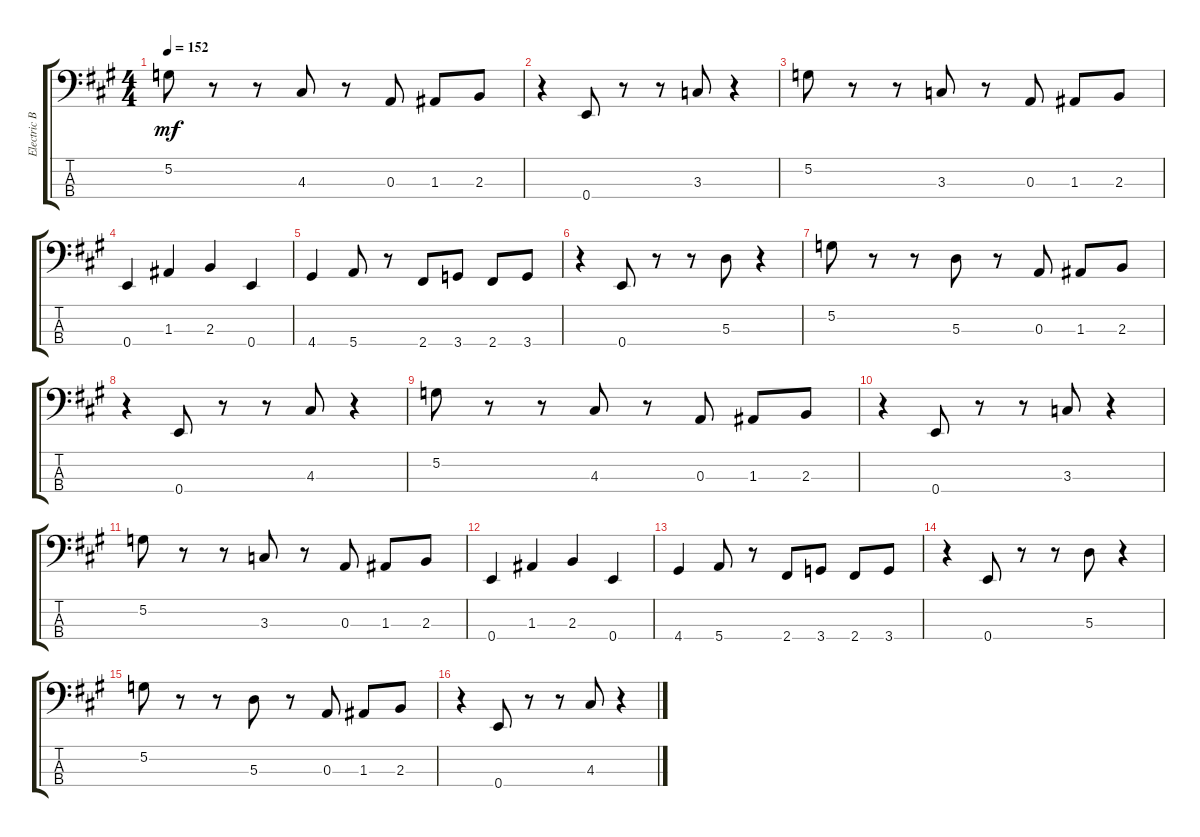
\track ("Electric Bass" "Electric B") {instrument electricbassfinger}
\staff {score tabs}
\tuning (G2 D2 A1 E1) {hide}
\ts (4 4)
\tempo 152
\clef f4
\ks a
5.2.8{dy mf} r.8 r.8 4.3.8 r.8 0.3.8 1.3.8 2.3.8 |
r.4 0.4.8 r.8 r.8 3.3.8 r.4 |
5.2.8 r.8 r.8 3.3.8 r.8 0.3.8 1.3.8 2.3.8 |
0.4.4 1.3.4 2.3.4 0.4.4 |
4.4.4 5.4.8 r.8 2.4.8 3.4.8 2.4.8 3.4.8 |
r.4 0.4.8 r.8 r.8 5.3.8 r.4 |
5.2.8 r.8 r.8 5.3.8 r.8 0.3.8 1.3.8 2.3.8 |
r.4 0.4.8 r.8 r.8 4.3.8 r.4 |
5.2.8 r.8 r.8 4.3.8 r.8 0.3.8 1.3.8 2.3.8 |
r.4 0.4.8 r.8 r.8 3.3.8 r.4 |
5.2.8 r.8 r.8 3.3.8 r.8 0.3.8 1.3.8 2.3.8 |
0.4.4 1.3.4 2.3.4 0.4.4 |
4.4.4 5.4.8 r.8 2.4.8 3.4.8 2.4.8 3.4.8 |
r.4 0.4.8 r.8 r.8 5.3.8 r.4 |
5.2.8 r.8 r.8 5.3.8 r.8 0.3.8 1.3.8 2.3.8 |
r.4 0.4.8 r.8 r.8 4.3.8 r.4
